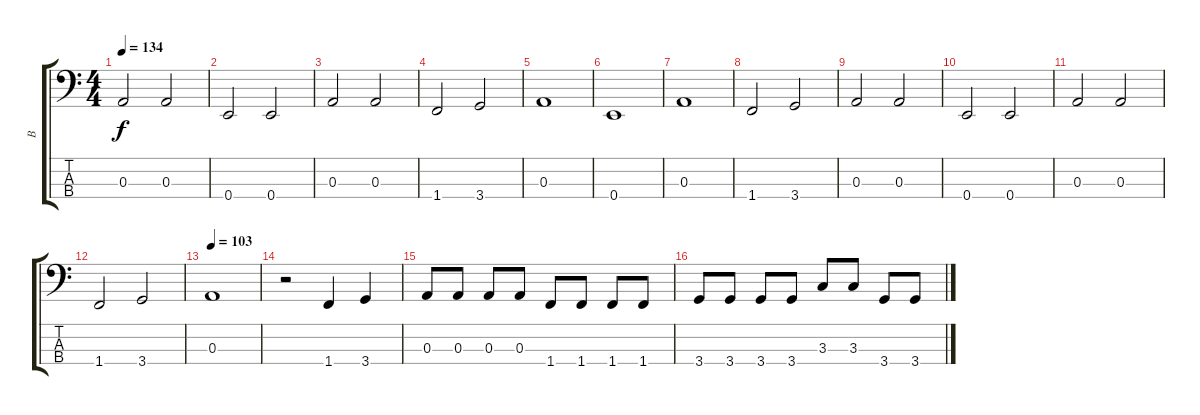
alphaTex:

\track ("B" "B") {instrument electricbassfinger}
\staff {score tabs}
\tuning (G2 D2 A1 E1) {hide}
\ts (4 4)
\tempo 134
\clef f4
\ks c
0.3.2{dy f} 0.3.2 |
0.4.2 0.4.2 |
0.3.2 0.3.2 |
1.4.2 3.4.2 |
0.3.1 |
0.4.1 |
0.3.1 |
1.4.2 3.4.2 |
0.3.2 0.3.2 |
0.4.2 0.4.2 |
0.3.2 0.3.2 |
1.4.2 3.4.2 |
\tempo 103
0.3.1 |
r.2 1.4.4 3.4.4 |
0.3.8 0.3.8 0.3.8 0.3.8 1.4.8 1.4.8 1.4.8 1.4.8 |
3.4.8 3.4.8 3.4.8 3.4.8 3.3.8 3.3.8 3.4.8 3.4.8
